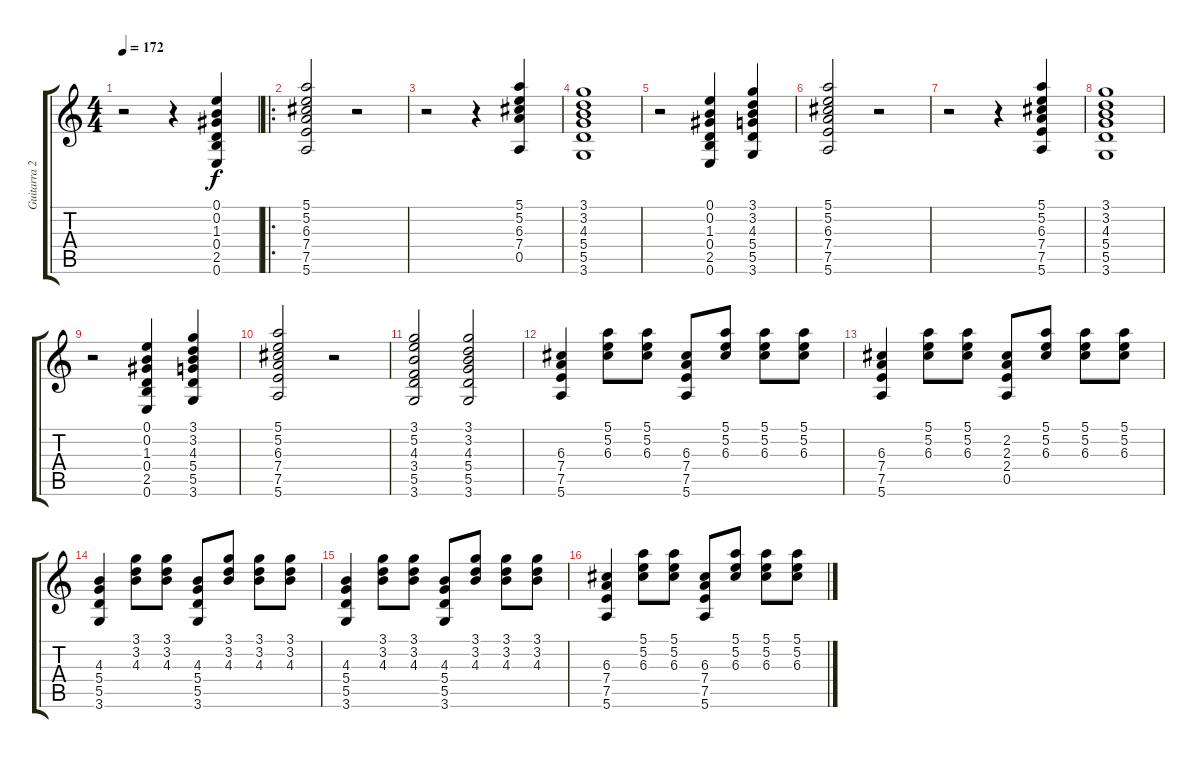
\track ("Guitarra 2" "Guitarra 2") {instrument acousticguitarnylon}
\staff {score tabs}
\tuning (E4 B3 G3 D3 A2 E2) {hide}
\ts (4 4)
\tempo 172
\clef g2
\ks c
r.2{dy f instrument acousticguitarnylon} r.4 (0.1 0.2 1.3 0.4 2.5 0.6).4 |
\ro
(5.1 5.2 6.3 7.4 7.5 5.6).2 r.2 |
r.2 r.4 (5.1 5.2 6.3 7.4 0.5).4 |
(3.1 3.2 4.3 5.4 5.5 3.6).1 |
r.2 (0.1 0.2 1.3 0.4 2.5 0.6).4 (3.1 3.2 4.3 5.4 5.5 3.6).4 |
(5.1 5.2 6.3 7.4 7.5 5.6).2 r.2 |
r.2 r.4 (5.1 5.2 6.3 7.4 7.5 5.6).4 |
(3.1 3.2 4.3 5.4 5.5 3.6).1 |
r.2 (0.1 0.2 1.3 0.4 2.5 0.6).4 (3.1 3.2 4.3 5.4 5.5 3.6).4 |
(5.1 5.2 6.3 7.4 7.5 5.6).2 r.2 |
(3.1 5.2 4.3 3.4 5.5 3.6).2 (3.1 3.2 4.3 5.4 5.5 3.6).2 |
(6.3 7.4 7.5 5.6).4 (5.1 5.2 6.3).8 (5.1 5.2 6.3).8 (6.3 7.4 7.5 5.6).8 (5.1 5.2 6.3).8 (5.1 5.2 6.3).8 (5.1 5.2 6.3).8 |
(6.3 7.4 7.5 5.6).4 (5.1 5.2 6.3).8 (5.1 5.2 6.3).8 (2.2 2.3 2.4 0.5).8 (5.1 5.2 6.3).8 (5.1 5.2 6.3).8 (5.1 5.2 6.3).8 |
(4.3 5.4 5.5 3.6).4 (3.1 3.2 4.3).8 (3.1 3.2 4.3).8 (4.3 5.4 5.5 3.6).8 (3.1 3.2 4.3).8 (3.1 3.2 4.3).8 (3.1 3.2 4.3).8 |
(4.3 5.4 5.5 3.6).4 (3.1 3.2 4.3).8 (3.1 3.2 4.3).8 (4.3 5.4 5.5 3.6).8 (3.1 3.2 4.3).8 (3.1 3.2 4.3).8 (3.1 3.2 4.3).8 |
(6.3 7.4 7.5 5.6).4 (5.1 5.2 6.3).8 (5.1 5.2 6.3).8 (6.3 7.4 7.5 5.6).8 (5.1 5.2 6.3).8 (5.1 5.2 6.3).8 (5.1 5.2 6.3).8
